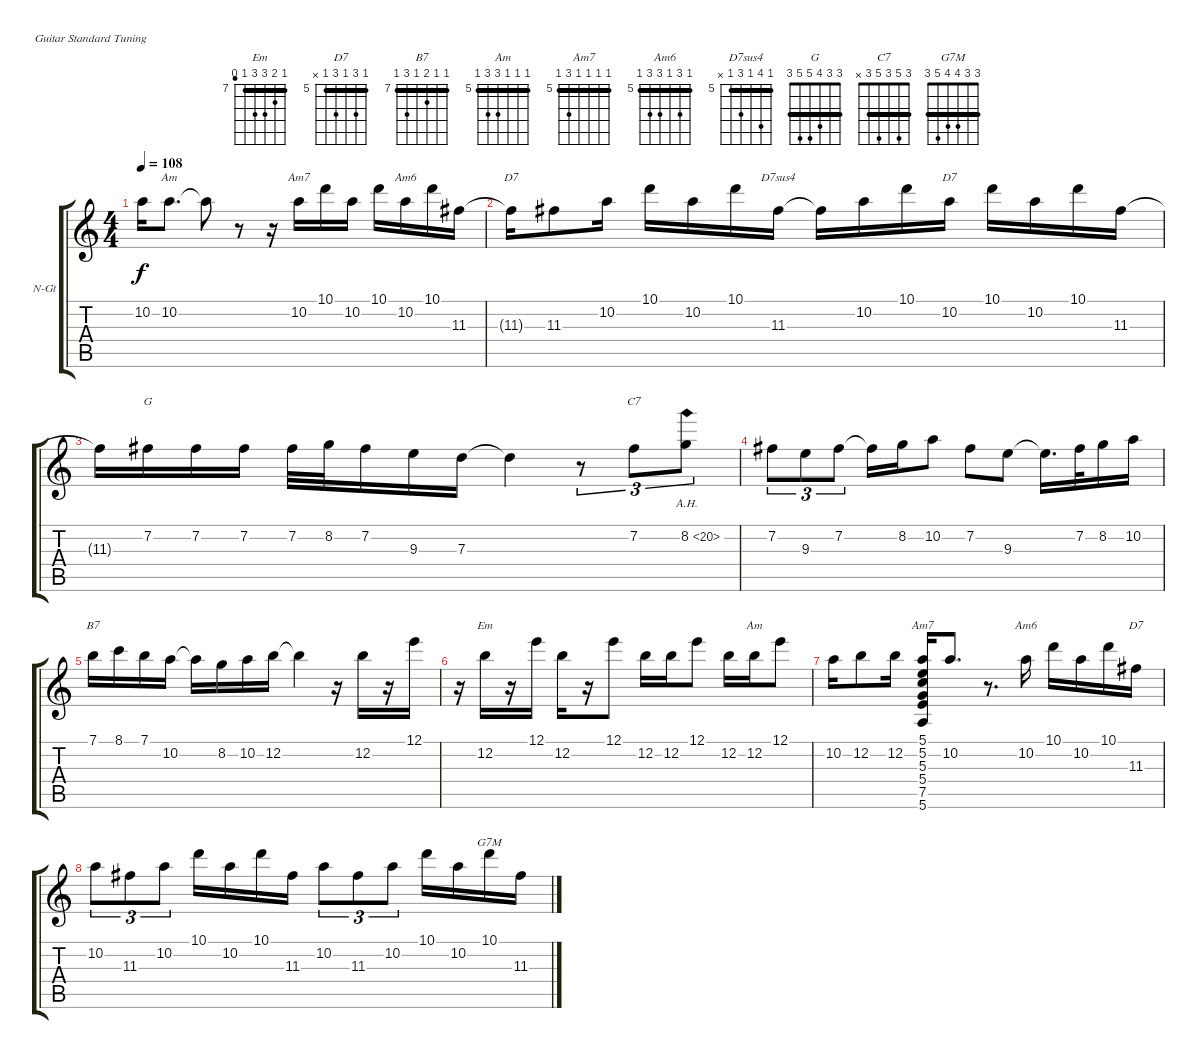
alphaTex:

\bracketExtendMode groupsimilarinstruments
\firstSystemTrackNameOrientation horizontal
\otherSystemsTrackNameOrientation horizontal
\track ("Al Di Meola" "N-Gt") {instrument acousticguitarnylon}
\staff {score tabs}
\tuning (E4 B3 G3 D3 A2 E2)
\chord ("Em" 7 8 9 9 7 6) {firstfret 7 showfingering false barre 7}
\chord ("D7" 5 7 5 7 5 x) {firstfret 5 showfingering false barre (5 5)}
\chord ("B7" 7 7 8 7 9 7) {firstfret 7 showfingering false barre (7 7 7)}
\chord ("Am" 5 5 5 7 7 5) {firstfret 5 showfingering false barre (5 5 5)}
\chord ("Am7" 5 5 5 5 7 5) {firstfret 5 showfingering false barre (5 5 5 5)}
\chord ("Am6" 5 7 5 7 7 5) {firstfret 5 showfingering false barre (5 5)}
\chord ("D7sus4" 5 8 5 7 5 x) {firstfret 5 showfingering false barre (5 5)}
\chord ("G" 3 3 4 5 5 3) {showfingering false barre (3 3)}
\chord ("C7" 3 5 3 5 3 x) {showfingering false barre (3 3)}
\chord ("G7M" 3 3 4 4 5 3) {showfingering false barre (3 3)}
\ts (4 4)
\tempo 108
\clef g2
\ks c
10.2{t}.16{dy f} 10.2.8{d ch "Am"} 10.2{t}.8 r.8 r.16 10.2.16{ch "Am7"} 10.1.16 10.2.16 10.1.16 10.2.16{ch "Am6"} 10.1.16 11.3.16 |
11.3{t}.16{ch "D7"} 11.3.8 10.2.16 10.1.16 10.2.16 10.1.16 11.3.16{ch "D7sus4"} 11.3{t}.16 10.2.16 10.1.16 10.2.16{ch "D7"} 10.1.16 10.2.16 10.1.16 11.3.16 |
11.3{t}.16 7.2.16{ch "G"} 7.2.16 7.2.16 7.2.32 8.2.32 7.2.16 9.3.16 7.3.16 7.3{t}.4 r.8{tu (3 2)} 7.2.8{tu (3 2) ch "C7"} 8.2{ah 12}.8{tu (3 2)} |
7.2.8{tu (3 2)} 9.3.8{tu (3 2)} 7.2.8{tu (3 2)} 7.2{t}.16 8.2.16 10.2.8 7.2.8 9.3.8 9.3{t}.16{d} 7.2.32 8.2.16 10.2.16 |
7.1.16{ch "B7"} 8.1.16 7.1.16 10.2.16 10.2{t}.16 8.2.16 10.2.16 12.2.16 12.2{t}.4 r.16 12.2.16 r.16 12.1.16 |
r.16 12.2.16{ch "Em"} r.16 12.1.16 12.2.16 r.16 12.1.8 12.2.16 12.2.16 12.1.8 12.2.16 12.2.16{ch "Am"} 12.1.8 |
10.2.16 12.2.8 12.2.16 (5.1 5.2 5.3 5.4 7.5 5.6).16{ch "Am7"} 10.2.8{d} r.8{d} 10.2.16{ch "Am6"} 10.1.16 10.2.16 10.1.16 11.3.16{ch "D7"} |
10.2.8{tu (3 2)} 11.3.8{tu (3 2)} 10.2.8{tu (3 2)} 10.1.16 10.2.16 10.1.16 11.3.16 10.2.8{tu (3 2)} 11.3.8{tu (3 2)} 10.2.8{tu (3 2)} 10.1.16 10.2.16 10.1.16{ch "G7M"} 11.3.16
